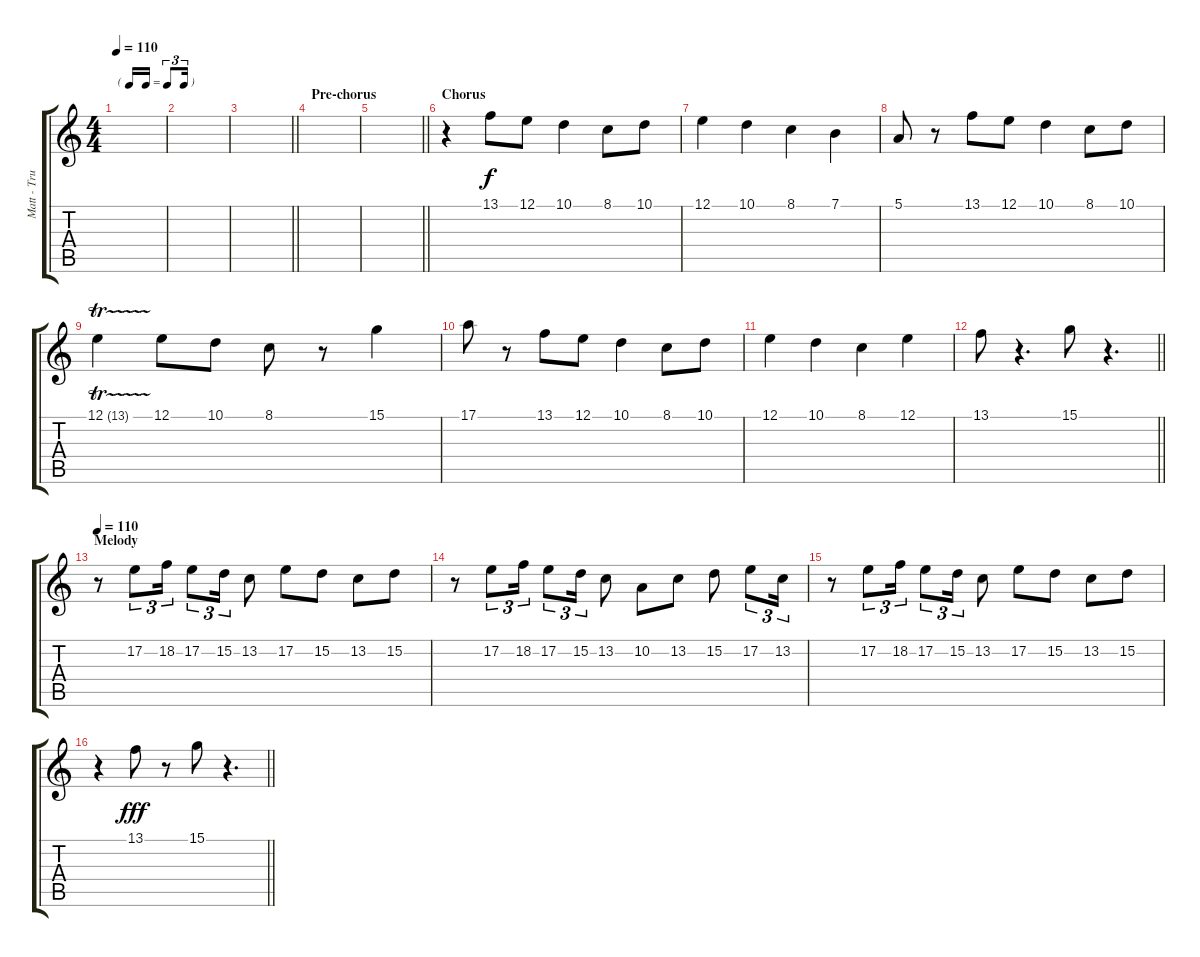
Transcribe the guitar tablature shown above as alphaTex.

\track ("Matt - Trumpet" "Matt - Tru") {instrument trumpet}
\staff {score tabs}
\tuning (E4 B3 G3 D3 A2 E2) {hide}
\ts (4 4)
\tf triplet16th
\tempo 110
\clef g2
\ks c
|
|
\barLineRight lightlight
|
\section ("" "Pre-chorus")
|
\barLineRight lightlight
|
\section ("" "Chorus")
r.4 13.1.8{dy f} 12.1.8 10.1.4 8.1.8 10.1.8 |
12.1.4 10.1.4 8.1.4 7.1.4 |
5.1.8 r.8 13.1.8 12.1.8 10.1.4 8.1.8 10.1.8 |
12.1{tr (13 32)}.4 12.1.8 10.1.8 8.1.8 r.8 15.1.4 |
17.1.8 r.8 13.1.8 12.1.8 10.1.4 8.1.8 10.1.8 |
12.1.4 10.1.4 8.1.4 12.1.4 |
\barLineRight lightlight
13.1.8 r.4{d} 15.1.8 r.4{d} |
\section ("" "Melody")
\tempo 110
r.8 17.2.8{tu (3 2)} 18.2.16{tu (3 2)} 17.2.8{tu (3 2)} 15.2.16{tu (3 2)} 13.2.8 17.2.8 15.2.8 13.2.8 15.2.8 |
r.8 17.2.8{tu (3 2)} 18.2.16{tu (3 2)} 17.2.8{tu (3 2)} 15.2.16{tu (3 2)} 13.2.8 10.2.8 13.2.8 15.2.8 17.2.8{tu (3 2)} 13.2.16{tu (3 2)} |
r.8 17.2.8{tu (3 2)} 18.2.16{tu (3 2)} 17.2.8{tu (3 2)} 15.2.16{tu (3 2)} 13.2.8 17.2.8 15.2.8 13.2.8 15.2.8 |
\barLineRight lightlight
r.4 13.1.8{dy fff} r.8 15.1.8 r.4{d}
